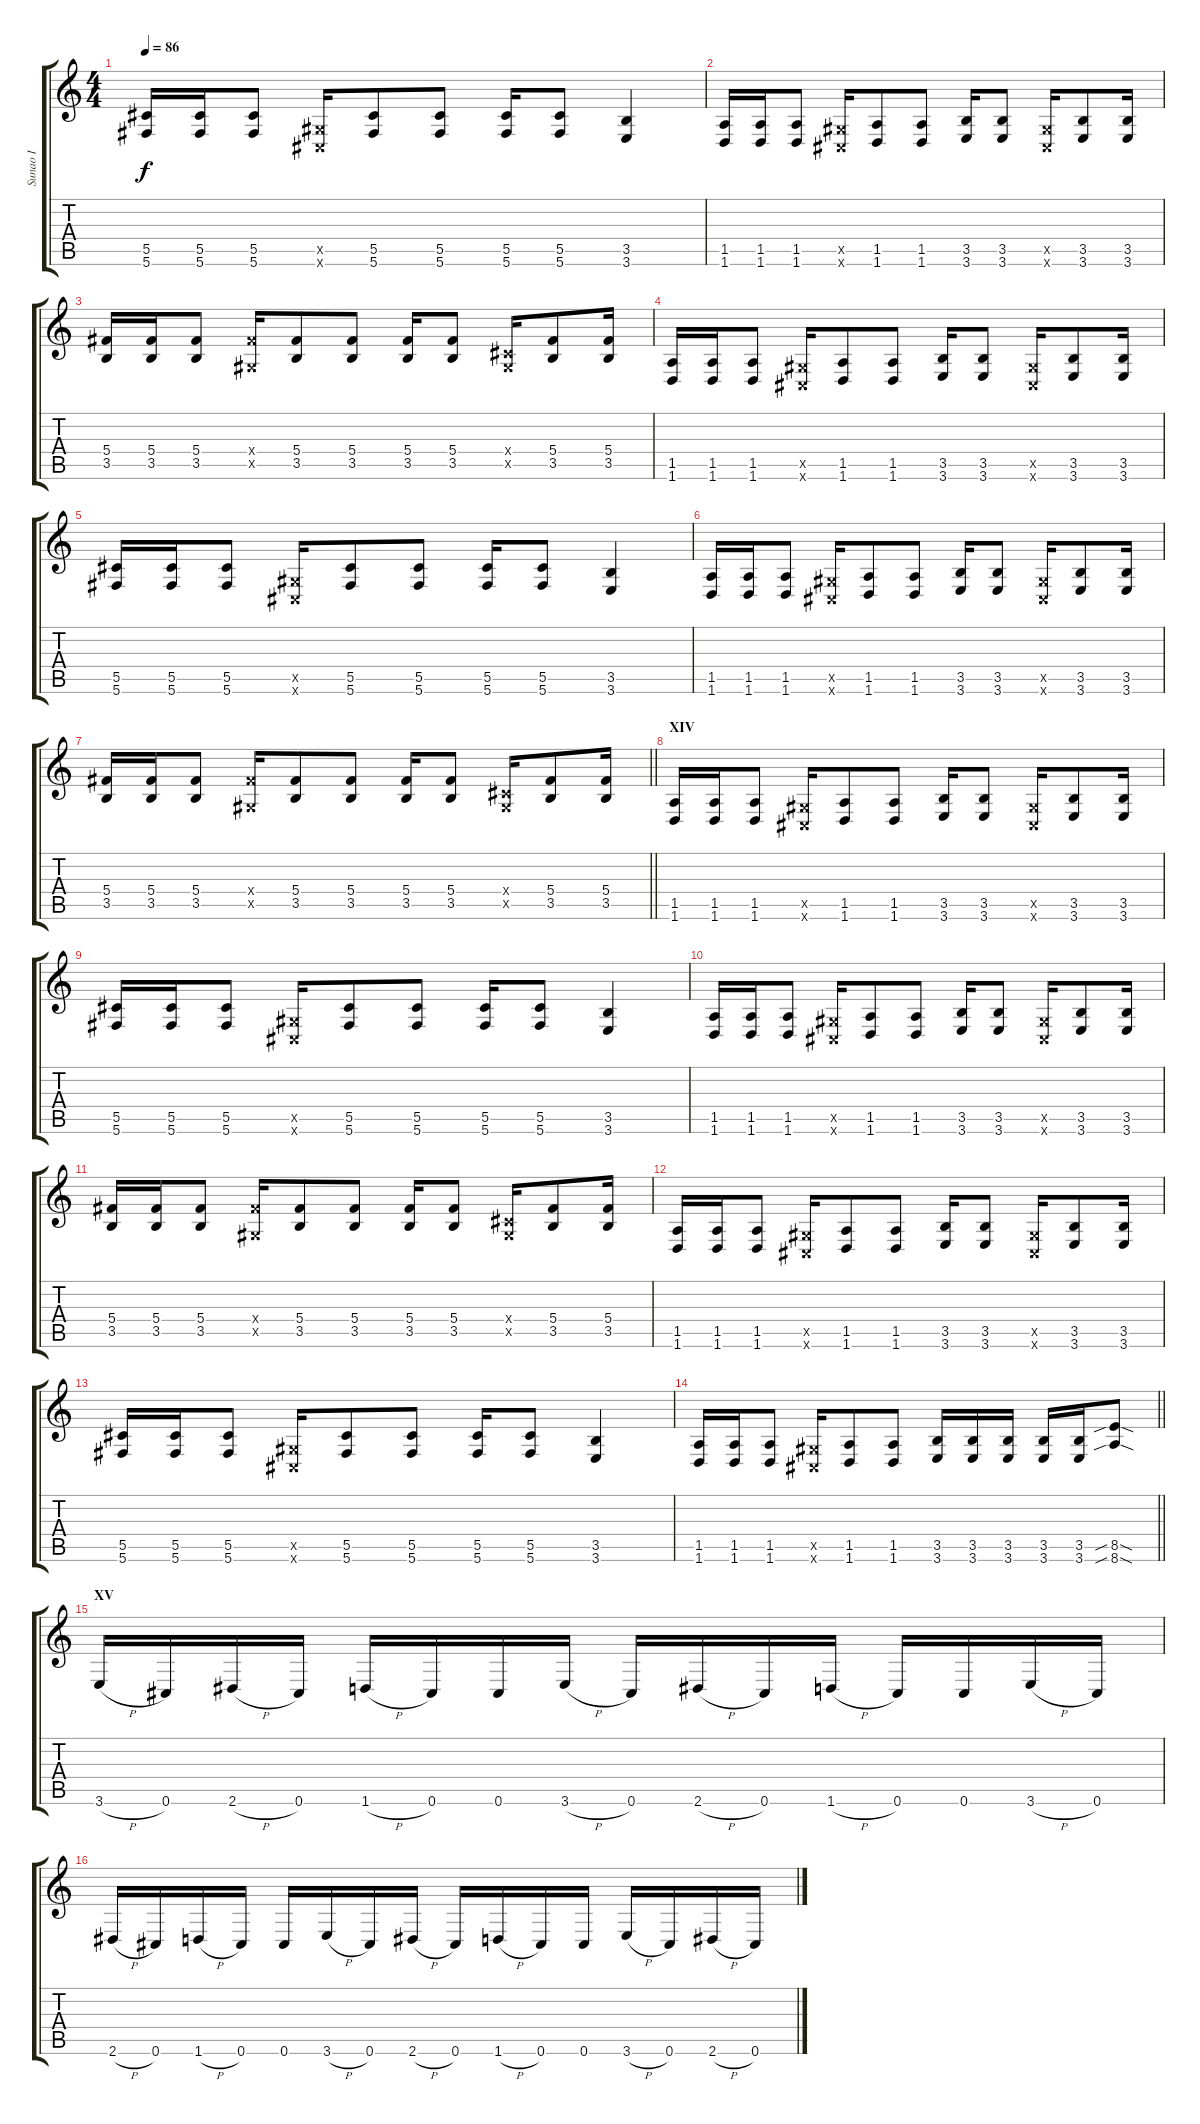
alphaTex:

\track ("Sunao I" "Sunao I") {instrument overdrivenguitar}
\staff {score tabs}
\tuning (Eb4 Bb3 Gb3 Db3 Ab2 Db2) {hide}
\ts (4 4)
\tempo 86
\clef g2
\ks c
(5.5 5.6).16{dy f} (5.5 5.6).16 (5.5 5.6).8 (0.5{x} 0.6{x}).16 (5.5 5.6).8 (5.5 5.6).8 (5.5 5.6).16 (5.5 5.6).8 (3.5 3.6).4 |
(1.5 1.6).16 (1.5 1.6).16 (1.5 1.6).8 (0.5{x} 0.6{x}).16 (1.5 1.6).8 (1.5 1.6).8 (3.5 3.6).16 (3.5 3.6).8 (0.5{x} 0.6{x}).16 (3.5 3.6).8 (3.5 3.6).16 |
(5.4 3.5).16 (5.4 3.5).16 (5.4 3.5).8 (5.4{x} 0.5{x}).16 (5.4 3.5).8 (5.4 3.5).8 (5.4 3.5).16 (5.4 3.5).8 (0.4{x} 0.5{x}).16 (5.4 3.5).8 (5.4 3.5).16 |
(1.5 1.6).16 (1.5 1.6).16 (1.5 1.6).8 (0.5{x} 0.6{x}).16 (1.5 1.6).8 (1.5 1.6).8 (3.5 3.6).16 (3.5 3.6).8 (0.5{x} 0.6{x}).16 (3.5 3.6).8 (3.5 3.6).16 |
(5.5 5.6).16 (5.5 5.6).16 (5.5 5.6).8 (0.5{x} 0.6{x}).16 (5.5 5.6).8 (5.5 5.6).8 (5.5 5.6).16 (5.5 5.6).8 (3.5 3.6).4 |
(1.5 1.6).16 (1.5 1.6).16 (1.5 1.6).8 (0.5{x} 0.6{x}).16 (1.5 1.6).8 (1.5 1.6).8 (3.5 3.6).16 (3.5 3.6).8 (0.5{x} 0.6{x}).16 (3.5 3.6).8 (3.5 3.6).16 |
\barLineRight lightlight
(5.4 3.5).16 (5.4 3.5).16 (5.4 3.5).8 (5.4{x} 0.5{x}).16 (5.4 3.5).8 (5.4 3.5).8 (5.4 3.5).16 (5.4 3.5).8 (0.4{x} 0.5{x}).16 (5.4 3.5).8 (5.4 3.5).16 |
\section ("" "XIV")
(1.5 1.6).16 (1.5 1.6).16 (1.5 1.6).8 (0.5{x} 0.6{x}).16 (1.5 1.6).8 (1.5 1.6).8 (3.5 3.6).16 (3.5 3.6).8 (0.5{x} 0.6{x}).16 (3.5 3.6).8 (3.5 3.6).16 |
(5.5 5.6).16 (5.5 5.6).16 (5.5 5.6).8 (0.5{x} 0.6{x}).16 (5.5 5.6).8 (5.5 5.6).8 (5.5 5.6).16 (5.5 5.6).8 (3.5 3.6).4 |
(1.5 1.6).16 (1.5 1.6).16 (1.5 1.6).8 (0.5{x} 0.6{x}).16 (1.5 1.6).8 (1.5 1.6).8 (3.5 3.6).16 (3.5 3.6).8 (0.5{x} 0.6{x}).16 (3.5 3.6).8 (3.5 3.6).16 |
(5.4 3.5).16 (5.4 3.5).16 (5.4 3.5).8 (5.4{x} 0.5{x}).16 (5.4 3.5).8 (5.4 3.5).8 (5.4 3.5).16 (5.4 3.5).8 (0.4{x} 0.5{x}).16 (5.4 3.5).8 (5.4 3.5).16 |
(1.5 1.6).16 (1.5 1.6).16 (1.5 1.6).8 (0.5{x} 0.6{x}).16 (1.5 1.6).8 (1.5 1.6).8 (3.5 3.6).16 (3.5 3.6).8 (0.5{x} 0.6{x}).16 (3.5 3.6).8 (3.5 3.6).16 |
(5.5 5.6).16 (5.5 5.6).16 (5.5 5.6).8 (0.5{x} 0.6{x}).16 (5.5 5.6).8 (5.5 5.6).8 (5.5 5.6).16 (5.5 5.6).8 (3.5 3.6).4 |
\barLineRight lightlight
(1.5 1.6).16 (1.5 1.6).16 (1.5 1.6).8 (0.5{x} 0.6{x}).16 (1.5 1.6).8 (1.5 1.6).8 (3.5 3.6).16 (3.5 3.6).16 (3.5 3.6).16 (3.5 3.6).16 (3.5 3.6).16 (8.5{sib sod} 8.6{sib sod}).8 |
\section ("" "XV")
3.6{h}.16 0.6.16 2.6{h}.16 0.6.16 1.6{h}.16 0.6.16 0.6.16 3.6{h}.16 0.6.16 2.6{h}.16 0.6.16 1.6{h}.16 0.6.16 0.6.16 3.6{h}.16 0.6.16 |
2.6{h}.16 0.6.16 1.6{h}.16 0.6.16 0.6.16 3.6{h}.16 0.6.16 2.6{h}.16 0.6.16 1.6{h}.16 0.6.16 0.6.16 3.6{h}.16 0.6.16 2.6{h}.16 0.6.16
